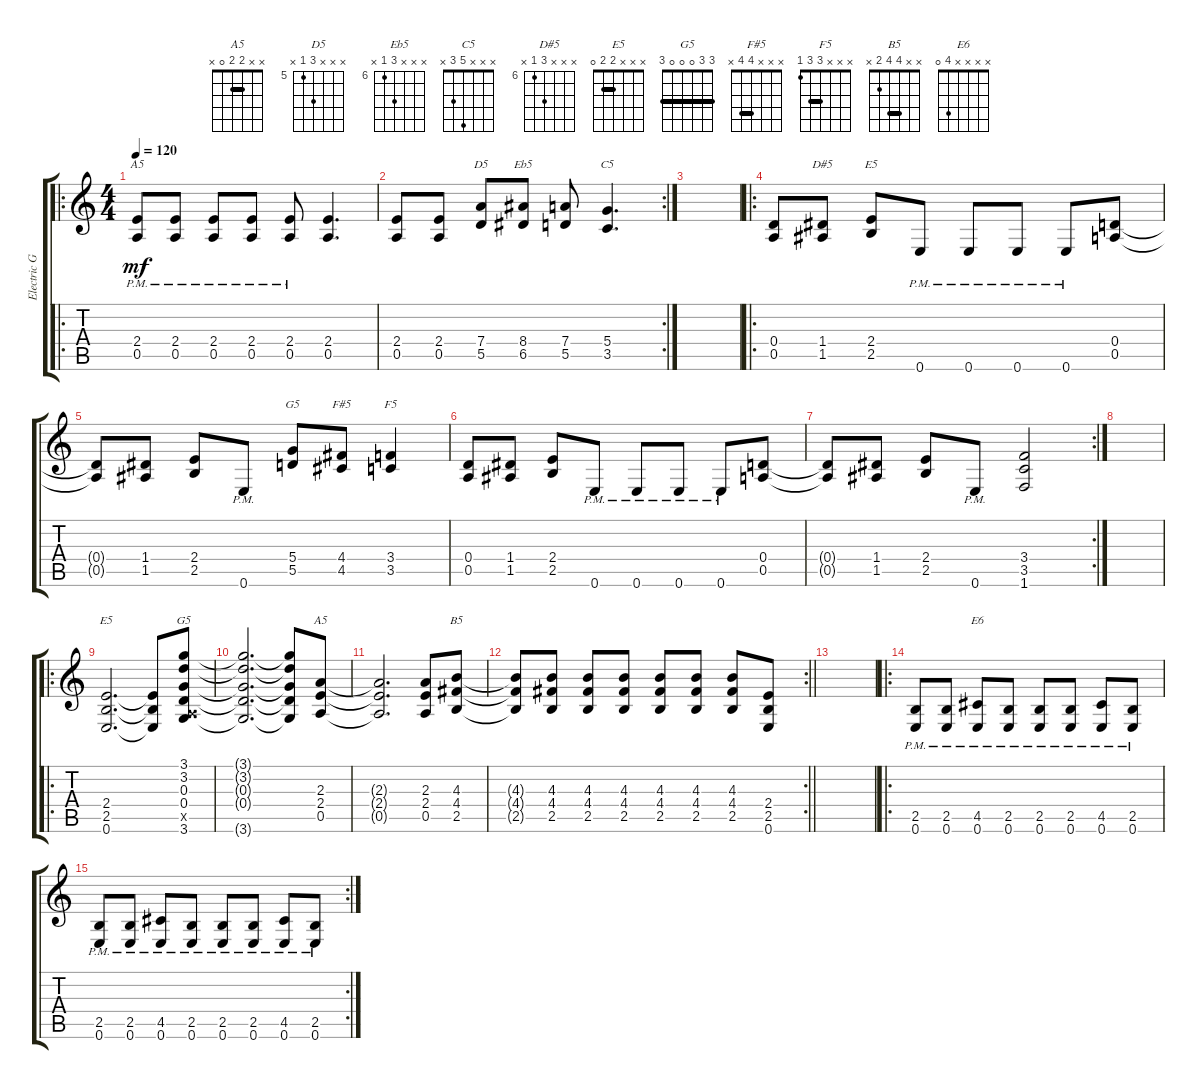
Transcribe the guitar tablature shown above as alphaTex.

\track ("Electric Guitar" "Electric G") {instrument overdrivenguitar}
\staff {score tabs}
\tuning (E4 B3 G3 D3 A2 E2) {hide}
\chord ("A5" x x x 2 0 x)
\chord ("D5" x x x 7 5 x) {firstfret 5}
\chord ("Eb5" x x x 8 6 x) {firstfret 6}
\chord ("C5" x x x 5 3 x)
\chord ("D#5" x x x 8 6 x) {firstfret 6}
\chord ("E5" x x x x 2 0)
\chord ("G5" x x x 5 5 3) {barre 5}
\chord ("F#5 " x x x 4 4 x) {barre 4}
\chord ("F5" x x x 3 3 1) {barre 3}
\chord ("E5" x x x 2 2 0) {barre 2}
\chord ("G5" 3 3 0 0 0 3) {barre 3}
\chord ("A5" x x 2 2 0 x) {barre 2}
\chord ("B5" x x 4 4 2 x) {barre 4}
\chord ("E6" x x x x 4 0)
\ro
\ts (4 4)
\tempo 120
\clef g2
\ks c
(2.4{pm} 0.5{pm}).8{ch "A5" dy mf} (2.4{pm} 0.5{pm}).8 (2.4{pm} 0.5{pm}).8 (2.4{pm} 0.5{pm}).8 (2.4{pm} 0.5{pm}).8 (2.4 0.5).4{d} |
\rc 2
(2.4 0.5).8 (2.4 0.5).8 (7.4 5.5).8{ch "D5"} (8.4 6.5).8{ch "Eb5"} (7.4 5.5).8 (5.4 3.5).4{d ch "C5"} |
|
\ro
(0.4 0.5).8 (1.4 1.5).8{ch "D#5"} (2.4 2.5).8{ch "E5"} 0.6{pm}.8 0.6{pm}.8 0.6{pm}.8 0.6{pm}.8 (0.4 0.5).8 |
(0.4{t} 0.5{t}).8 (1.4 1.5).8 (2.4 2.5).8 0.6{pm}.8 (5.4 5.5).8{ch "G5"} (4.4 4.5).8{ch "F#5 "} (3.4 3.5).4{ch "F5"} |
(0.4 0.5).8 (1.4 1.5).8 (2.4 2.5).8 0.6{pm}.8 0.6{pm}.8 0.6{pm}.8 0.6{pm}.8 (0.4 0.5).8 |
\rc 2
(0.4{t} 0.5{t}).8 (1.4 1.5).8 (2.4 2.5).8 0.6{pm}.8 (3.4 3.5 1.6).2 |
|
\ro
(2.4 2.5 0.6).2{d ch "E5"} (2.4{t} 2.5{t} 0.6{t}).8 (3.1 3.2 0.3 0.4 0.5{x} 3.6).8{ch "G5"} |
(3.1{t} 3.2{t} 0.3{t} 0.4{t} 3.6{t}).2{d} (3.1{t} 3.2{t} 0.3{t} 0.4{t} 3.6{t}).8 (2.3 2.4 0.5).8{ch "A5"} |
(2.3{t} 2.4{t} 0.5{t}).2{d} (2.3 2.4 0.5).8 (4.3 4.4 2.5).8{ch "B5"} |
\rc 2
\barLineRight lightlight
(4.3{t} 4.4{t} 2.5{t}).8 (4.3 4.4 2.5).8 (4.3 4.4 2.5).8 (4.3 4.4 2.5).8 (4.3 4.4 2.5).8 (4.3 4.4 2.5).8 (4.3 4.4 2.5).8 (2.4 2.5 0.6).8 |
\section ("" "")
|
\ro
(2.5{pm} 0.6{pm}).8 (2.5{pm} 0.6{pm}).8 (4.5{pm} 0.6{pm}).8{ch "E6"} (2.5{pm} 0.6{pm}).8 (2.5{pm} 0.6{pm}).8 (2.5{pm} 0.6{pm}).8 (4.5{pm} 0.6{pm}).8 (2.5{pm} 0.6{pm}).8 |
\rc 2
(2.5{pm} 0.6{pm}).8{txt ""} (2.5{pm} 0.6{pm}).8 (4.5{pm} 0.6{pm}).8 (2.5{pm} 0.6{pm}).8 (2.5{pm} 0.6{pm}).8 (2.5{pm} 0.6{pm}).8 (4.5{pm} 0.6{pm}).8 (2.5{pm} 0.6{pm}).8
